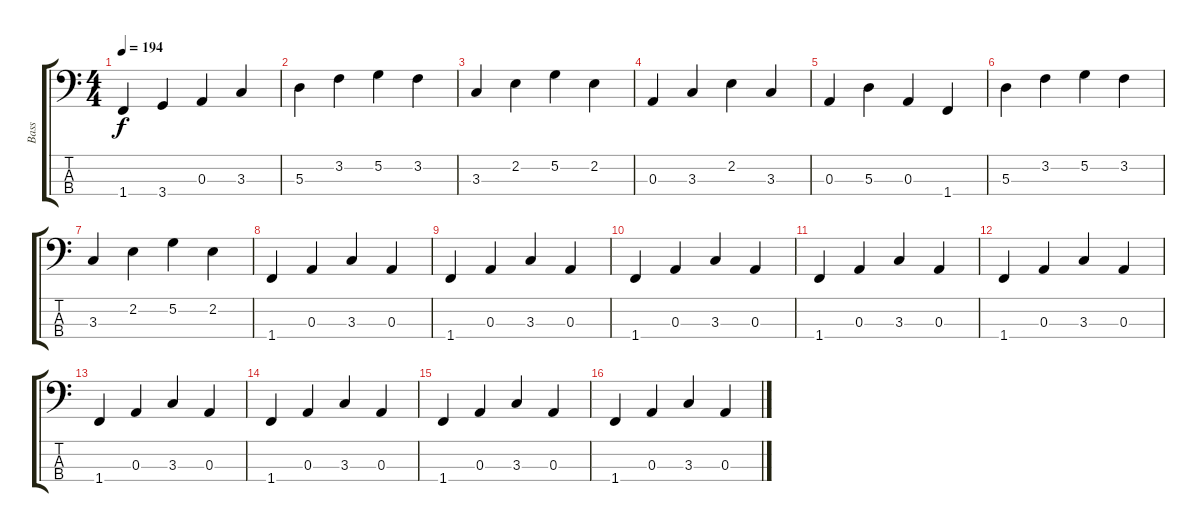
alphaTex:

\track ("Bass" "Bass") {instrument electricbassfinger}
\staff {score tabs}
\tuning (G2 D2 A1 E1) {hide}
\ts (4 4)
\tempo 194
\clef f4
\ks c
1.4.4{dy f} 3.4.4 0.3.4 3.3.4 |
5.3.4 3.2.4 5.2.4 3.2.4 |
3.3.4 2.2.4 5.2.4 2.2.4 |
0.3.4 3.3.4 2.2.4 3.3.4 |
0.3.4 5.3.4 0.3.4 1.4.4 |
5.3.4 3.2.4 5.2.4 3.2.4 |
3.3.4 2.2.4 5.2.4 2.2.4 |
1.4.4 0.3.4 3.3.4 0.3.4 |
1.4.4 0.3.4 3.3.4 0.3.4 |
1.4.4 0.3.4 3.3.4 0.3.4 |
1.4.4 0.3.4 3.3.4 0.3.4 |
1.4.4 0.3.4 3.3.4 0.3.4 |
1.4.4 0.3.4 3.3.4 0.3.4 |
1.4.4 0.3.4 3.3.4 0.3.4 |
1.4.4 0.3.4 3.3.4 0.3.4 |
1.4.4 0.3.4 3.3.4 0.3.4
